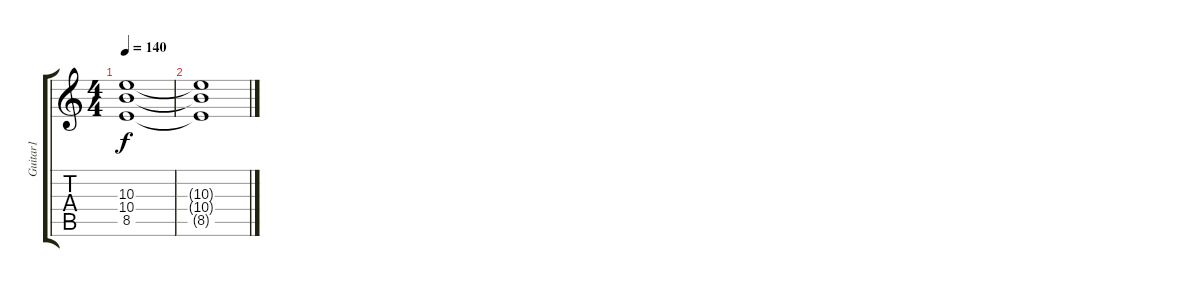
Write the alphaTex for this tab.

\track ("Guitar1" "Guitar1") {instrument overdrivenguitar}
\staff {score tabs}
\tuning (Eb4 Bb3 Gb3 Db3 Ab2 Eb2) {hide}
\ts (4 4)
\tempo 140
\clef g2
\ks c
(10.3{t} 10.4{t} 8.5{t}).1{dy f} |
(10.3{t} 10.4{t} 8.5{t}).1
